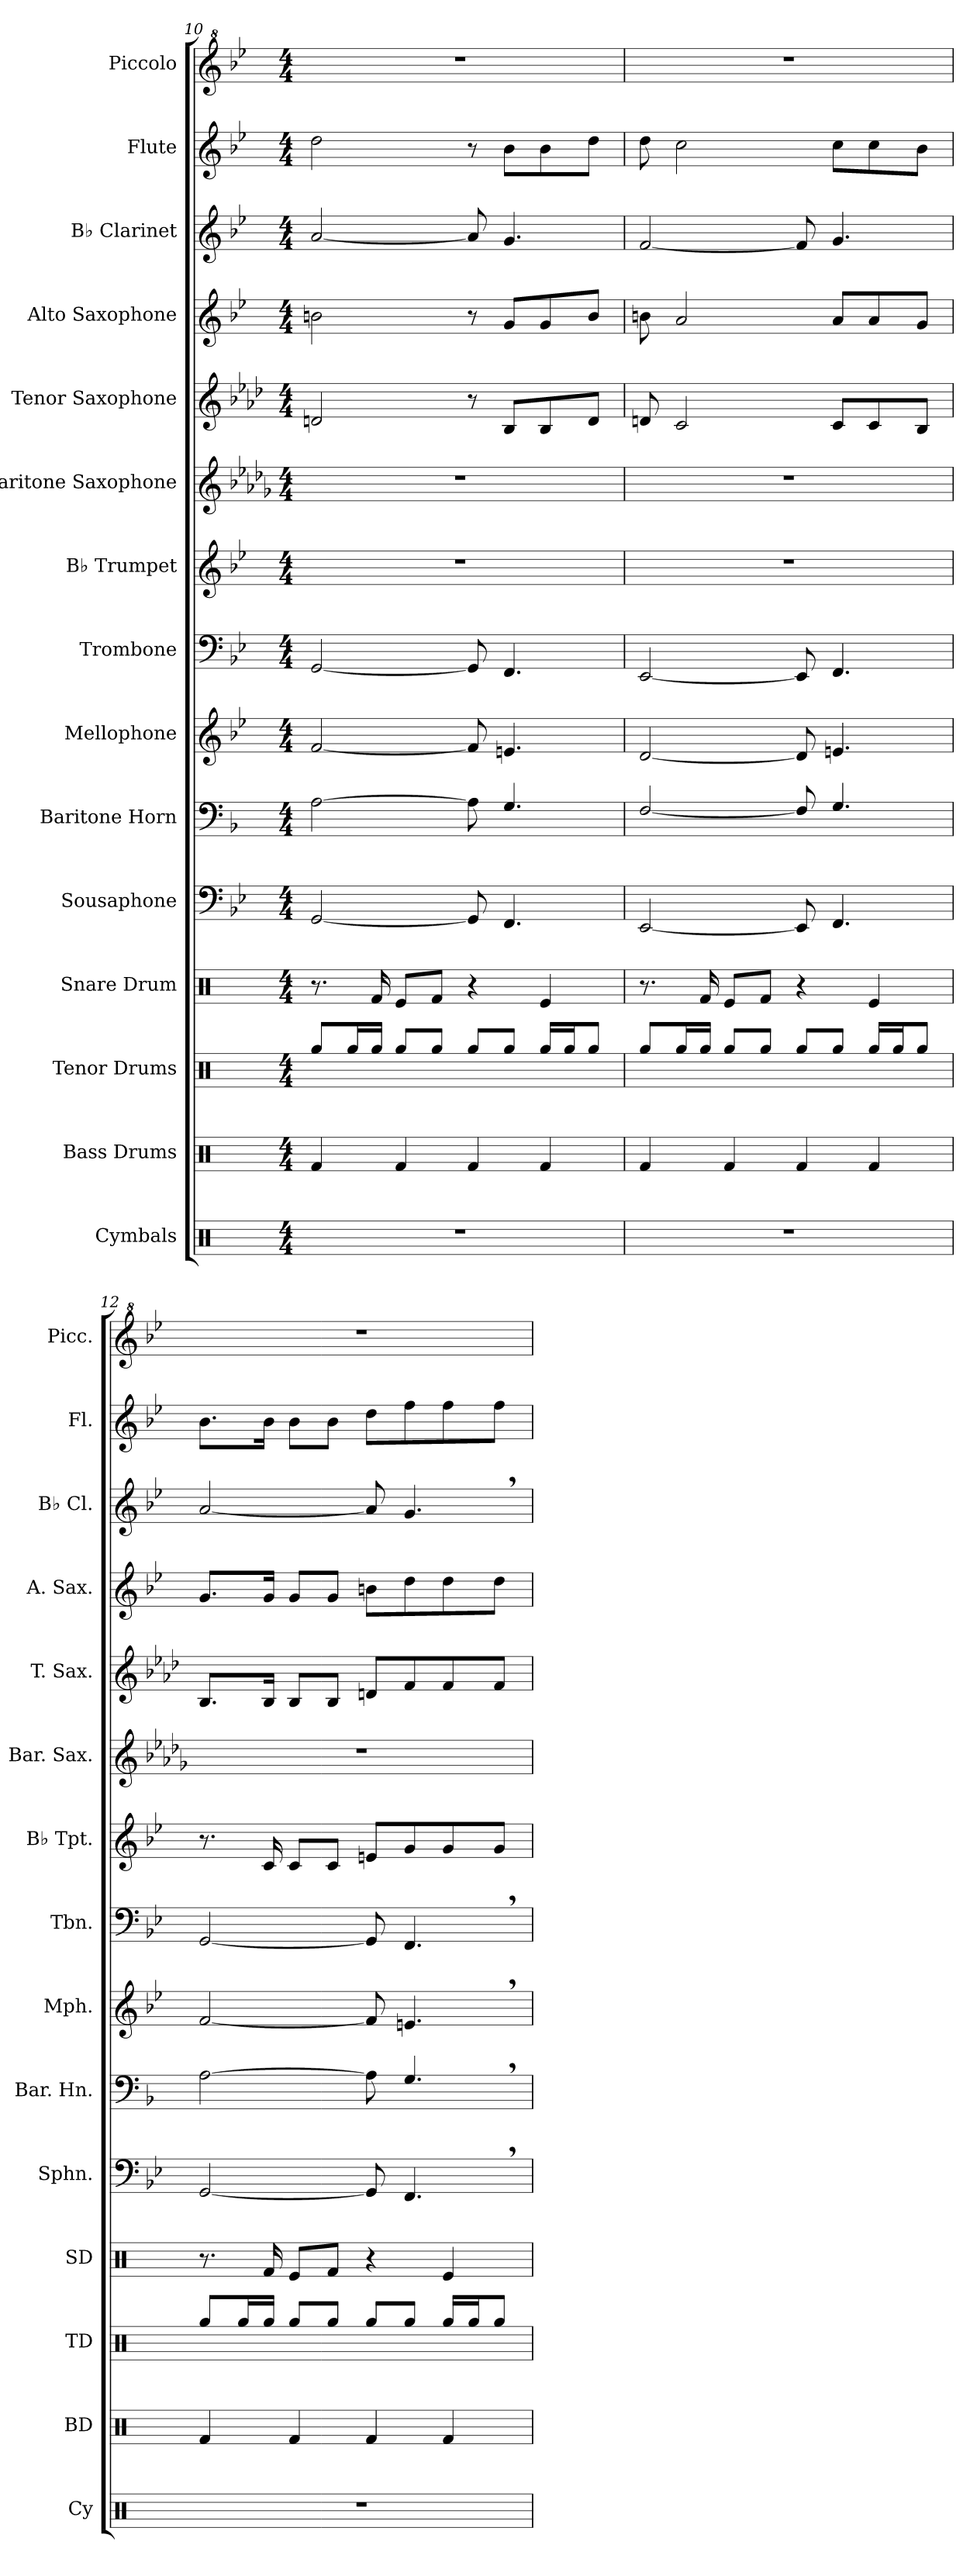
**kern	**kern	**kern	**kern	**kern	**kern	**kern	**kern	**kern	**kern	**kern	**kern	**kern	**kern	**kern
*part15	*part14	*part13	*part12	*part11	*part10	*part9	*part8	*part7	*part6	*part5	*part4	*part3	*part2	*part1
*staff15	*staff14	*staff13	*staff12	*staff11	*staff10	*staff9	*staff8	*staff7	*staff6	*staff5	*staff4	*staff3	*staff2	*staff1
*I"Cymbals	*I"Bass Drums	*I"Tenor Drums	*I"Snare Drum	*I"Sousaphone	*I"Baritone Horn	*I"Mellophone	*I"Trombone	*I"B♭ Trumpet	*I"Baritone Saxophone	*I"Tenor Saxophone	*I"Alto Saxophone	*I"B♭ Clarinet	*I"Flute	*I"Piccolo
*I'Cy	*I'BD	*I'TD	*I'SD	*I'Sphn.	*I'Bar. Hn.	*I'Mph.	*I'Tbn.	*I'B♭ Tpt.	*I'Bar. Sax.	*I'T. Sax.	*I'A. Sax.	*I'B♭ Cl.	*I'Fl.	*I'Picc.
!!LO:PB:g=z
*clefX	*clefX	*clefX	*clefX	*clefF4	*clefF4	*clefG2	*clefF4	*clefG2	*clefG2	*clefG2	*clefG2	*clefG2	*clefG2	*clefG^2
*	*	*	*	*	*ITrd4c7	*ITrd4c7	*	*ITrd1c2	*ITrd12c21	*ITrd8c14	*ITrd5c9	*ITrd1c2	*	*ITrd-7c-12
*k[]	*k[]	*k[]	*k[]	*k[b-e-]	*k[b-e-]	*k[b-e-a-]	*k[b-e-]	*k[b-e-a-d-]	*k[b-e-a-d-g-]	*k[b-e-a-d-]	*k[b-e-a-d-g-]	*k[b-e-a-d-]	*k[b-e-]	*k[b-e-]
*M4/4	*M4/4	*M4/4	*M4/4	*M4/4	*M4/4	*M4/4	*M4/4	*M4/4	*M4/4	*M4/4	*M4/4	*M4/4	*M4/4	*M4/4
=10	=10	=10	=10	=10	=10	=10	=10	=10	=10	=10	=10	=10	=10	=10
1r	4Rf/	8Rgg/L	8.r	[2GG/	[2D\	[2B-/	[2GG/	1r	1r	2Dn/	2dn\	[2g/	2dd\	1r
.	.	16Rgg/L	.	.	.	.	.	.	.	.	.	.	.	.
.	.	16Rgg/JJ	16Rf/	.	.	.	.	.	.	.	.	.	.	.
.	4Rf/	8Rgg/L	8Re/L	.	.	.	.	.	.	.	.	.	.	.
.	.	8Rgg/J	8Rf/J	.	.	.	.	.	.	.	.	.	.	.
.	4Rf/	8Rgg/L	4r	8GG/]	8D\]	8B-/]	8GG/]	.	.	8r	8r	8g/]	8r	.
.	.	8Rgg/J	.	4.FF/	4.C/	4.An/	4.FF/	.	.	8BB-/L	8B-/L	4.f/	8b-\L	.
.	4Rf/	16Rgg/LL	4Re/	.	.	.	.	.	.	8BB-/	8B-/	.	8b-\	.
.	.	16Rgg/J	.	.	.	.	.	.	.	.	.	.	.	.
.	.	8Rgg/J	.	.	.	.	.	.	.	8D/J	8d/J	.	8dd\J	.
=11	=11	=11	=11	=11	=11	=11	=11	=11	=11	=11	=11	=11	=11	=11
1r	4Rf/	8Rgg/L	8.r	[2EE-/	[2BB-/	[2G/	[2EE-/	1r	1r	8Dn/	8dn\	[2e-/	8dd\	1r
.	.	16Rgg/L	.	.	.	.	.	.	.	2C/	2c/	.	2cc\	.
.	.	16Rgg/JJ	16Rf/	.	.	.	.	.	.	.	.	.	.	.
.	4Rf/	8Rgg/L	8Re/L	.	.	.	.	.	.	.	.	.	.	.
.	.	8Rgg/J	8Rf/J	.	.	.	.	.	.	.	.	.	.	.
.	4Rf/	8Rgg/L	4r	8EE-/]	8BB-/]	8G/]	8EE-/]	.	.	.	.	8e-/]	.	.
.	.	8Rgg/J	.	4.FF/	4.C/	4.An/	4.FF/	.	.	8C/L	8c/L	4.f/	8cc\L	.
.	4Rf/	16Rgg/LL	4Re/	.	.	.	.	.	.	8C/	8c/	.	8cc\	.
.	.	16Rgg/J	.	.	.	.	.	.	.	.	.	.	.	.
.	.	8Rgg/J	.	.	.	.	.	.	.	8BB-/J	8B-/J	.	8b-\J	.
=12	=12	=12	=12	=12	=12	=12	=12	=12	=12	=12	=12	=12	=12	=12
1r	4Rf/	8Rgg/L	8.r	[2GG/	[2D\	[2B-/	[2GG/	8.r	1r	8.BB-/L	8.B-/L	[2g/	8.b-\L	1r
.	.	16Rgg/L	.	.	.	.	.	.	.	.	.	.	.	.
.	.	16Rgg/JJ	16Rf/	.	.	.	.	16B-/	.	16BB-/Jk	16B-/Jk	.	16b-\Jk	.
.	4Rf/	8Rgg/L	8Re/L	.	.	.	.	8B-/L	.	8BB-/L	8B-/L	.	8b-\L	.
.	.	8Rgg/J	8Rf/J	.	.	.	.	8B-/J	.	8BB-/J	8B-/J	.	8b-\J	.
.	4Rf/	8Rgg/L	4r	8GG/]	8D\]	8B-/]	8GG/]	8dn/L	.	8Dn/L	8dn\L	8g/]	8dd\L	.
.	.	8Rgg/J	.	4.FF,/	4.C,/	4.An,/	4.FF,/	8f/	.	8F/	8f\	4.f,/	8ff\	.
.	4Rf/	16Rgg/LL	4Re/	.	.	.	.	8f/	.	8F/	8f\	.	8ff\	.
.	.	16Rgg/J	.	.	.	.	.	.	.	.	.	.	.	.
.	.	8Rgg/J	.	.	.	.	.	8f/J	.	8F/J	8f\J	.	8ff\J	.
=	=	=	=	=	=	=	=	=	=	=	=	=	=	=
*-	*-	*-	*-	*-	*-	*-	*-	*-	*-	*-	*-	*-	*-	*-
